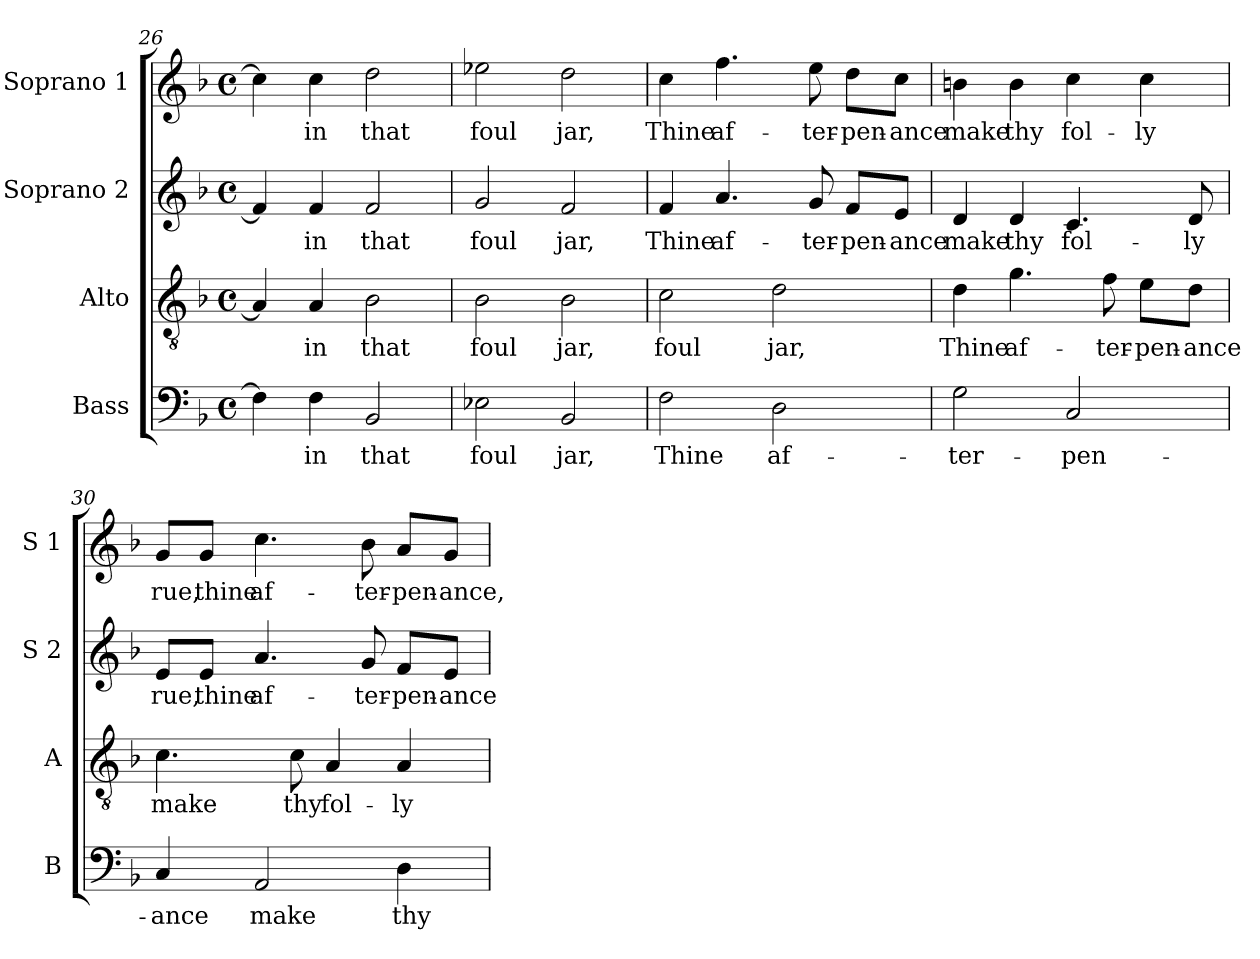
**kern	**text	**kern	**text	**kern	**text	**kern	**text
*part4	*part4	*part3	*part3	*part2	*part2	*part1	*part1
*staff4	*staff4	*staff3	*staff3	*staff2	*staff2	*staff1	*staff1
*I"Bass	*	*I"Alto	*	*I"Soprano 2	*	*I"Soprano 1	*
*I'B	*	*I'A	*	*I'S 2	*	*I'S 1	*
!!LO:LB:g=z
*clefF4	*	*clefGv2	*	*clefG2	*	*clefG2	*
*k[b-]	*	*k[b-]	*	*k[b-]	*	*k[b-]	*
*F:	*	*F:	*	*F:	*	*F:	*
*M4/4	*	*M4/4	*	*M4/4	*	*M4/4	*
*met(c)	*	*met(c)	*	*met(c)	*	*met(c)	*
=26	=26	=26	=26	=26	=26	=26	=26
4F\]	.	4A/]	.	4f/]	.	4cc\]	.
!	!LO:LY:b	!	!	!	!	!	!
!	!	!	!LO:LY:b	!	!	!	!
!	!	!	!	!	!LO:LY:b	!	!
!	!	!	!	!	!	!	!LO:LY:b
4F\	in	4A/	in	4f/	in	4cc\	in
!	!LO:LY:b	!	!	!	!	!	!
!	!	!	!LO:LY:b	!	!	!	!
!	!	!	!	!	!LO:LY:b	!	!
!	!	!	!	!	!	!	!LO:LY:b
2BB-/	that	2B-\	that	2f/	that	2dd\	that
=27	=27	=27	=27	=27	=27	=27	=27
!	!LO:LY:b	!	!	!	!	!	!
!	!	!	!LO:LY:b	!	!	!	!
!	!	!	!	!	!LO:LY:b	!	!
!	!	!	!	!	!	!	!LO:LY:b
2E-X\	foul	2B-\	foul	2g/	foul	2ee-X\	foul
!	!LO:LY:b	!	!	!	!	!	!
!	!	!	!LO:LY:b	!	!	!	!
!	!	!	!	!	!LO:LY:b	!	!
!	!	!	!	!	!	!	!LO:LY:b
2BB-/	jar,	2B-\	jar,	2f/	jar,	2dd\	jar,
=28	=28	=28	=28	=28	=28	=28	=28
!	!LO:LY:b	!	!	!	!	!	!
!	!	!	!LO:LY:b	!	!	!	!
!	!	!	!	!	!LO:LY:b	!	!
!	!	!	!	!	!	!	!LO:LY:b
2F\	Thine	2c\	foul	4f/	Thine	4cc\	Thine
!	!	!	!	!	!LO:LY:b	!	!
!	!	!	!	!	!	!	!LO:LY:b
.	.	.	.	4.a/	af-	4.ff\	af-
!	!LO:LY:b	!	!	!	!	!	!
!	!	!	!LO:LY:b	!	!	!	!
2D\	af-	2d\	jar,	.	.	.	.
!	!	!	!	!	!LO:LY:b	!	!
!	!	!	!	!	!	!	!LO:LY:b
.	.	.	.	8g/	-ter-	8ee\	-ter-
!	!	!	!	!	!LO:LY:b	!	!
!	!	!	!	!	!	!	!LO:LY:b
.	.	.	.	8f/L	-pen-	8dd\L	-pen-
!	!	!	!	!	!LO:LY:b	!	!
!	!	!	!	!	!	!	!LO:LY:b
.	.	.	.	8e/J	-ance	8cc\J	-ance
=29	=29	=29	=29	=29	=29	=29	=29
!	!LO:LY:b	!	!	!	!	!	!
!	!	!	!LO:LY:b	!	!	!	!
!	!	!	!	!	!LO:LY:b	!	!
!	!	!	!	!	!	!	!LO:LY:b
2G\	-ter-	4d\	Thine	4d/	make	4bn\	make
!	!	!	!LO:LY:b	!	!	!	!
!	!	!	!	!	!LO:LY:b	!	!
!	!	!	!	!	!	!	!LO:LY:b
.	.	4.g\	af-	4d/	thy	4b\	thy
!	!LO:LY:b	!	!	!	!	!	!
!	!	!	!	!	!LO:LY:b	!	!
!	!	!	!	!	!	!	!LO:LY:b
2C/	-pen-	.	.	4.c/	fol-	4cc\	fol-
!	!	!	!LO:LY:b	!	!	!	!
.	.	8f\	-ter-	.	.	.	.
!	!	!	!LO:LY:b	!	!	!	!
!	!	!	!	!	!	!	!LO:LY:b
.	.	8e\L	-pen-	.	.	4cc\	-ly
!	!	!	!LO:LY:b	!	!	!	!
!	!	!	!	!	!LO:LY:b	!	!
.	.	8d\J	-ance	8d/	-ly	.	.
!!LO:PB:g=z
=30	=30	=30	=30	=30	=30	=30	=30
!	!LO:LY:b	!	!	!	!	!	!
!	!	!	!LO:LY:b	!	!	!	!
!	!	!	!	!	!LO:LY:b	!	!
!	!	!	!	!	!	!	!LO:LY:b
4C/	-ance	4.c\	make	8e/L	rue,	8g/L	rue,
!	!	!	!	!	!LO:LY:b	!	!
!	!	!	!	!	!	!	!LO:LY:b
.	.	.	.	8e/J	thine	8g/J	thine
!	!LO:LY:b	!	!	!	!	!	!
!	!	!	!	!	!LO:LY:b	!	!
!	!	!	!	!	!	!	!LO:LY:b
2AA/	make	.	.	4.a/	af-	4.cc\	af-
!	!	!	!LO:LY:b	!	!	!	!
.	.	8c\	thy	.	.	.	.
!	!	!	!LO:LY:b	!	!	!	!
.	.	4A/	fol-	.	.	.	.
!	!	!	!	!	!LO:LY:b	!	!
!	!	!	!	!	!	!	!LO:LY:b
.	.	.	.	8g/	-ter-	8b-\	-ter-
!	!LO:LY:b	!	!	!	!	!	!
!	!	!	!LO:LY:b	!	!	!	!
!	!	!	!	!	!LO:LY:b	!	!
!	!	!	!	!	!	!	!LO:LY:b
4D\	thy	4A/	-ly	8f/L	-pen-	8a/L	-pen-
!	!	!	!	!	!LO:LY:b	!	!
!	!	!	!	!	!	!	!LO:LY:b
.	.	.	.	8e/J	-ance	8g/J	-ance,
=	=	=	=	=	=	=	=
*-	*-	*-	*-	*-	*-	*-	*-
